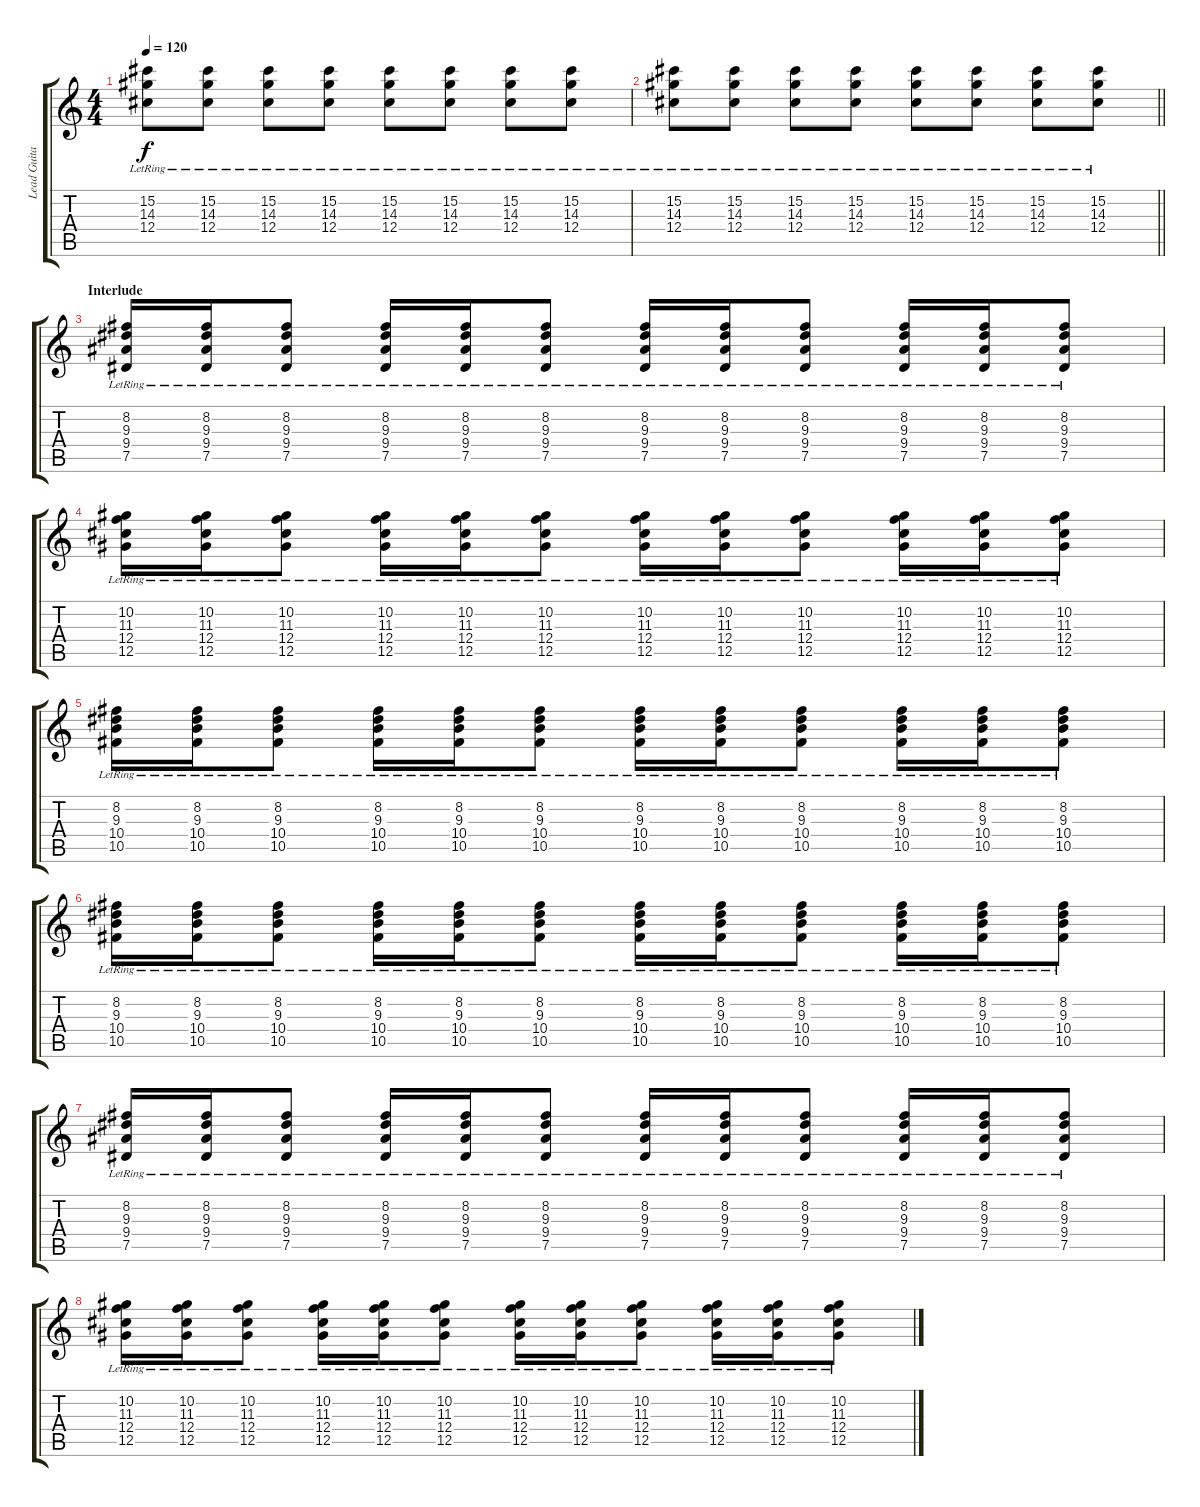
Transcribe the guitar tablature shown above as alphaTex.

\track ("Lead Guitar" "Lead Guita") {instrument distortionguitar}
\staff {score tabs}
\tuning (Eb4 Bb3 Gb3 Db3 Ab2 Eb2) {hide}
\ts (4 4)
\tempo 120
\clef g2
\ks c
(15.2{lr} 14.3{lr} 12.4{lr}).8{dy f} (15.2{lr} 14.3{lr} 12.4{lr}).8 (15.2{lr} 14.3{lr} 12.4{lr}).8 (15.2{lr} 14.3{lr} 12.4{lr}).8 (15.2{lr} 14.3{lr} 12.4{lr}).8 (15.2{lr} 14.3{lr} 12.4{lr}).8 (15.2{lr} 14.3{lr} 12.4{lr}).8 (15.2{lr} 14.3{lr} 12.4{lr}).8 |
\barLineRight lightlight
(15.2{lr} 14.3{lr} 12.4{lr}).8 (15.2{lr} 14.3{lr} 12.4{lr}).8 (15.2{lr} 14.3{lr} 12.4{lr}).8 (15.2{lr} 14.3{lr} 12.4{lr}).8 (15.2{lr} 14.3{lr} 12.4{lr}).8 (15.2{lr} 14.3{lr} 12.4{lr}).8 (15.2{lr} 14.3{lr} 12.4{lr}).8 (15.2{lr} 14.3{lr} 12.4{lr}).8 |
\section ("" "Interlude")
(8.2{lr} 9.3{lr} 9.4{lr} 7.5{lr}).16 (8.2{lr} 9.3{lr} 9.4{lr} 7.5{lr}).16 (8.2{lr} 9.3{lr} 9.4{lr} 7.5{lr}).8 (8.2{lr} 9.3{lr} 9.4{lr} 7.5{lr}).16 (8.2{lr} 9.3{lr} 9.4{lr} 7.5{lr}).16 (8.2{lr} 9.3{lr} 9.4{lr} 7.5{lr}).8 (8.2{lr} 9.3{lr} 9.4{lr} 7.5{lr}).16 (8.2{lr} 9.3{lr} 9.4{lr} 7.5{lr}).16 (8.2{lr} 9.3{lr} 9.4{lr} 7.5{lr}).8 (8.2{lr} 9.3{lr} 9.4{lr} 7.5{lr}).16 (8.2{lr} 9.3{lr} 9.4{lr} 7.5{lr}).16 (8.2{lr} 9.3{lr} 9.4{lr} 7.5{lr}).8 |
(10.2{lr} 11.3{lr} 12.4{lr} 12.5{lr}).16 (10.2{lr} 11.3{lr} 12.4{lr} 12.5{lr}).16 (10.2{lr} 11.3{lr} 12.4{lr} 12.5{lr}).8 (10.2{lr} 11.3{lr} 12.4{lr} 12.5{lr}).16 (10.2{lr} 11.3{lr} 12.4{lr} 12.5{lr}).16 (10.2{lr} 11.3{lr} 12.4{lr} 12.5{lr}).8 (10.2{lr} 11.3{lr} 12.4{lr} 12.5{lr}).16 (10.2{lr} 11.3{lr} 12.4{lr} 12.5{lr}).16 (10.2{lr} 11.3{lr} 12.4{lr} 12.5{lr}).8 (10.2{lr} 11.3{lr} 12.4{lr} 12.5{lr}).16 (10.2{lr} 11.3{lr} 12.4{lr} 12.5{lr}).16 (10.2{lr} 11.3{lr} 12.4{lr} 12.5{lr}).8 |
(8.2{lr} 9.3{lr} 10.4{lr} 10.5{lr}).16 (8.2{lr} 9.3{lr} 10.4{lr} 10.5{lr}).16 (8.2{lr} 9.3{lr} 10.4{lr} 10.5{lr}).8 (8.2{lr} 9.3{lr} 10.4{lr} 10.5{lr}).16 (8.2{lr} 9.3{lr} 10.4{lr} 10.5{lr}).16 (8.2{lr} 9.3{lr} 10.4{lr} 10.5{lr}).8 (8.2{lr} 9.3{lr} 10.4{lr} 10.5{lr}).16 (8.2{lr} 9.3{lr} 10.4{lr} 10.5{lr}).16 (8.2{lr} 9.3{lr} 10.4{lr} 10.5{lr}).8 (8.2{lr} 9.3{lr} 10.4{lr} 10.5{lr}).16 (8.2{lr} 9.3{lr} 10.4{lr} 10.5{lr}).16 (8.2{lr} 9.3{lr} 10.4{lr} 10.5{lr}).8 |
(8.2{lr} 9.3{lr} 10.4{lr} 10.5{lr}).16 (8.2{lr} 9.3{lr} 10.4{lr} 10.5{lr}).16 (8.2{lr} 9.3{lr} 10.4{lr} 10.5{lr}).8 (8.2{lr} 9.3{lr} 10.4{lr} 10.5{lr}).16 (8.2{lr} 9.3{lr} 10.4{lr} 10.5{lr}).16 (8.2{lr} 9.3{lr} 10.4{lr} 10.5{lr}).8 (8.2{lr} 9.3{lr} 10.4{lr} 10.5{lr}).16 (8.2{lr} 9.3{lr} 10.4{lr} 10.5{lr}).16 (8.2{lr} 9.3{lr} 10.4{lr} 10.5{lr}).8 (8.2{lr} 9.3{lr} 10.4{lr} 10.5{lr}).16 (8.2{lr} 9.3{lr} 10.4{lr} 10.5{lr}).16 (8.2{lr} 9.3{lr} 10.4{lr} 10.5{lr}).8 |
(8.2{lr} 9.3{lr} 9.4{lr} 7.5{lr}).16 (8.2{lr} 9.3{lr} 9.4{lr} 7.5{lr}).16 (8.2{lr} 9.3{lr} 9.4{lr} 7.5{lr}).8 (8.2{lr} 9.3{lr} 9.4{lr} 7.5{lr}).16 (8.2{lr} 9.3{lr} 9.4{lr} 7.5{lr}).16 (8.2{lr} 9.3{lr} 9.4{lr} 7.5{lr}).8 (8.2{lr} 9.3{lr} 9.4{lr} 7.5{lr}).16 (8.2{lr} 9.3{lr} 9.4{lr} 7.5{lr}).16 (8.2{lr} 9.3{lr} 9.4{lr} 7.5{lr}).8 (8.2{lr} 9.3{lr} 9.4{lr} 7.5{lr}).16 (8.2{lr} 9.3{lr} 9.4{lr} 7.5{lr}).16 (8.2{lr} 9.3{lr} 9.4{lr} 7.5{lr}).8 |
(10.2{lr} 11.3{lr} 12.4{lr} 12.5{lr}).16 (10.2{lr} 11.3{lr} 12.4{lr} 12.5{lr}).16 (10.2{lr} 11.3{lr} 12.4{lr} 12.5{lr}).8 (10.2{lr} 11.3{lr} 12.4{lr} 12.5{lr}).16 (10.2{lr} 11.3{lr} 12.4{lr} 12.5{lr}).16 (10.2{lr} 11.3{lr} 12.4{lr} 12.5{lr}).8 (10.2{lr} 11.3{lr} 12.4{lr} 12.5{lr}).16 (10.2{lr} 11.3{lr} 12.4{lr} 12.5{lr}).16 (10.2{lr} 11.3{lr} 12.4{lr} 12.5{lr}).8 (10.2{lr} 11.3{lr} 12.4{lr} 12.5{lr}).16 (10.2{lr} 11.3{lr} 12.4{lr} 12.5{lr}).16 (10.2{lr} 11.3{lr} 12.4{lr} 12.5{lr}).8
